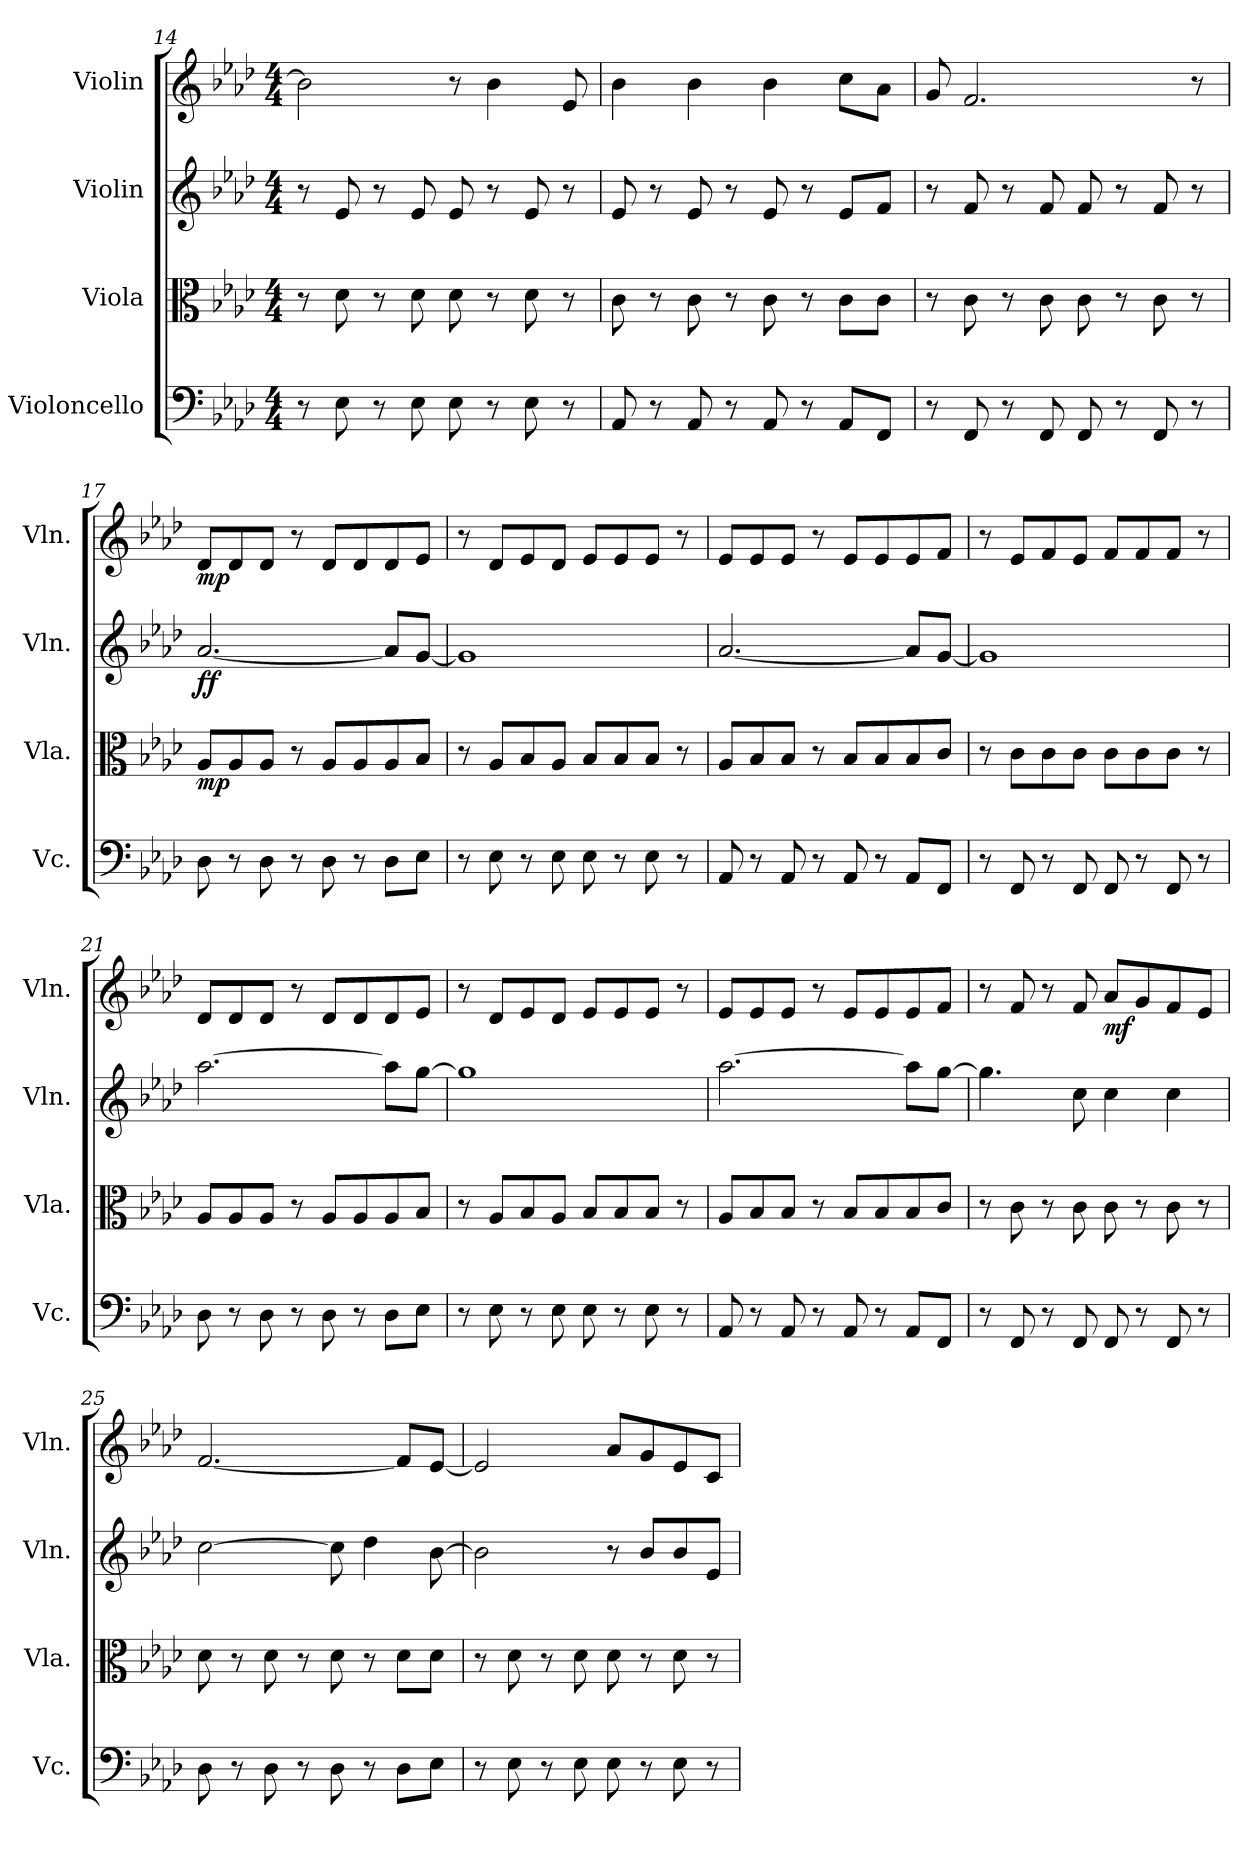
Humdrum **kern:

**kern	**kern	**dynam	**kern	**dynam	**kern	**dynam
*part4	*part3	*part3	*part2	*part2	*part1	*part1
*staff4	*staff3	*staff3	*staff2	*staff2	*staff1	*staff1
*I"Violoncello	*I"Viola	*	*I"Violin	*	*I"Violin	*
*I'Vc.	*I'Vla.	*	*I'Vln.	*	*I'Vln.	*
*clefF4	*clefC3	*	*clefG2	*	*clefG2	*
*k[b-e-a-d-]	*k[b-e-a-d-]	*	*k[b-e-a-d-]	*	*k[b-e-a-d-]	*
*M4/4	*M4/4	*	*M4/4	*	*M4/4	*
=14	=14	=14	=14	=14	=14	=14
8r	8r	.	8r	.	2b-\]	.
8E-\	8d-\	.	8e-/	.	.	.
8r	8r	.	8r	.	.	.
8E-\	8d-\	.	8e-/	.	.	.
8E-\	8d-\	.	8e-/	.	8r	.
8r	8r	.	8r	.	4b-\	.
8E-\	8d-\	.	8e-/	.	.	.
8r	8r	.	8r	.	8e-/	.
=15	=15	=15	=15	=15	=15	=15
8AA-/	8c\	.	8e-/	.	4b-\	.
8r	8r	.	8r	.	.	.
8AA-/	8c\	.	8e-/	.	4b-\	.
8r	8r	.	8r	.	.	.
8AA-/	8c\	.	8e-/	.	4b-\	.
8r	8r	.	8r	.	.	.
8AA-/L	8c\L	.	8e-/L	.	8cc\L	.
8FF/J	8c\J	.	8f/J	.	8a-\J	.
=16	=16	=16	=16	=16	=16	=16
8r	8r	.	8r	.	8g/	.
8FF/	8c\	.	8f/	.	2.f/	.
8r	8r	.	8r	.	.	.
8FF/	8c\	.	8f/	.	.	.
8FF/	8c\	.	8f/	.	.	.
8r	8r	.	8r	.	.	.
8FF/	8c\	.	8f/	.	.	.
8r	8r	.	8r	.	8r	.
!!LO:LB:g=z
=17	=17	=17	=17	=17	=17	=17
!	!	!LO:DY:b	!	!LO:DY:b	!	!LO:DY:b
8D-\	8A-/L	mp	[2.a-/	ff	8d-/L	mp
8r	8A-/	.	.	.	8d-/	.
8D-\	8A-/J	.	.	.	8d-/J	.
8r	8r	.	.	.	8r	.
8D-\	8A-/L	.	.	.	8d-/L	.
8r	8A-/	.	.	.	8d-/	.
8D-\L	8A-/	.	8a-/L]	.	8d-/	.
8E-\J	8B-/J	.	[8g/J	.	8e-/J	.
=18	=18	=18	=18	=18	=18	=18
8r	8r	.	1g]	.	8r	.
8E-\	8A-/L	.	.	.	8d-/L	.
8r	8B-/	.	.	.	8e-/	.
8E-\	8A-/J	.	.	.	8d-/J	.
8E-\	8B-/L	.	.	.	8e-/L	.
8r	8B-/	.	.	.	8e-/	.
8E-\	8B-/J	.	.	.	8e-/J	.
8r	8r	.	.	.	8r	.
=19	=19	=19	=19	=19	=19	=19
8AA-/	8A-/L	.	[2.a-/	.	8e-/L	.
8r	8B-/	.	.	.	8e-/	.
8AA-/	8B-/J	.	.	.	8e-/J	.
8r	8r	.	.	.	8r	.
8AA-/	8B-/L	.	.	.	8e-/L	.
8r	8B-/	.	.	.	8e-/	.
8AA-/L	8B-/	.	8a-/L]	.	8e-/	.
8FF/J	8c/J	.	[8g/J	.	8f/J	.
=20	=20	=20	=20	=20	=20	=20
8r	8r	.	1g]	.	8r	.
8FF/	8c\L	.	.	.	8e-/L	.
8r	8c\	.	.	.	8f/	.
8FF/	8c\J	.	.	.	8e-/J	.
8FF/	8c\L	.	.	.	8f/L	.
8r	8c\	.	.	.	8f/	.
8FF/	8c\J	.	.	.	8f/J	.
8r	8r	.	.	.	8r	.
!!LO:PB:g=z
=21	=21	=21	=21	=21	=21	=21
8D-\	8A-/L	.	[2.aa-\	.	8d-/L	.
8r	8A-/	.	.	.	8d-/	.
8D-\	8A-/J	.	.	.	8d-/J	.
8r	8r	.	.	.	8r	.
8D-\	8A-/L	.	.	.	8d-/L	.
8r	8A-/	.	.	.	8d-/	.
8D-\L	8A-/	.	8aa-\L]	.	8d-/	.
8E-\J	8B-/J	.	[8gg\J	.	8e-/J	.
=22	=22	=22	=22	=22	=22	=22
8r	8r	.	1gg]	.	8r	.
8E-\	8A-/L	.	.	.	8d-/L	.
8r	8B-/	.	.	.	8e-/	.
8E-\	8A-/J	.	.	.	8d-/J	.
8E-\	8B-/L	.	.	.	8e-/L	.
8r	8B-/	.	.	.	8e-/	.
8E-\	8B-/J	.	.	.	8e-/J	.
8r	8r	.	.	.	8r	.
=23	=23	=23	=23	=23	=23	=23
8AA-/	8A-/L	.	[2.aa-\	.	8e-/L	.
8r	8B-/	.	.	.	8e-/	.
8AA-/	8B-/J	.	.	.	8e-/J	.
8r	8r	.	.	.	8r	.
8AA-/	8B-/L	.	.	.	8e-/L	.
8r	8B-/	.	.	.	8e-/	.
8AA-/L	8B-/	.	8aa-\L]	.	8e-/	.
8FF/J	8c/J	.	[8gg\J	.	8f/J	.
=24	=24	=24	=24	=24	=24	=24
8r	8r	.	4.gg\]	.	8r	.
8FF/	8c\	.	.	.	8f/	.
8r	8r	.	.	.	8r	.
8FF/	8c\	.	8cc\	.	8f/	.
!	!	!	!	!	!	!LO:DY:b
8FF/	8c\	.	4cc\	.	8a-/L	mf
8r	8r	.	.	.	8g/	.
8FF/	8c\	.	4cc\	.	8f/	.
8r	8r	.	.	.	8e-/J	.
!!LO:LB:g=z
=25	=25	=25	=25	=25	=25	=25
8D-\	8d-\	.	[2cc\	.	[2.f/	.
8r	8r	.	.	.	.	.
8D-\	8d-\	.	.	.	.	.
8r	8r	.	.	.	.	.
8D-\	8d-\	.	8cc\]	.	.	.
8r	8r	.	4dd-\	.	.	.
8D-\L	8d-\L	.	.	.	8f/L]	.
8E-\J	8d-\J	.	[8b-\	.	[8e-/J	.
=26	=26	=26	=26	=26	=26	=26
8r	8r	.	2b-\]	.	2e-/]	.
8E-\	8d-\	.	.	.	.	.
8r	8r	.	.	.	.	.
8E-\	8d-\	.	.	.	.	.
8E-\	8d-\	.	8r	.	8a-/L	.
8r	8r	.	8b-/L	.	8g/	.
8E-\	8d-\	.	8b-/	.	8e-/	.
8r	8r	.	8e-/J	.	8c/J	.
=	=	=	=	=	=	=
*-	*-	*-	*-	*-	*-	*-
